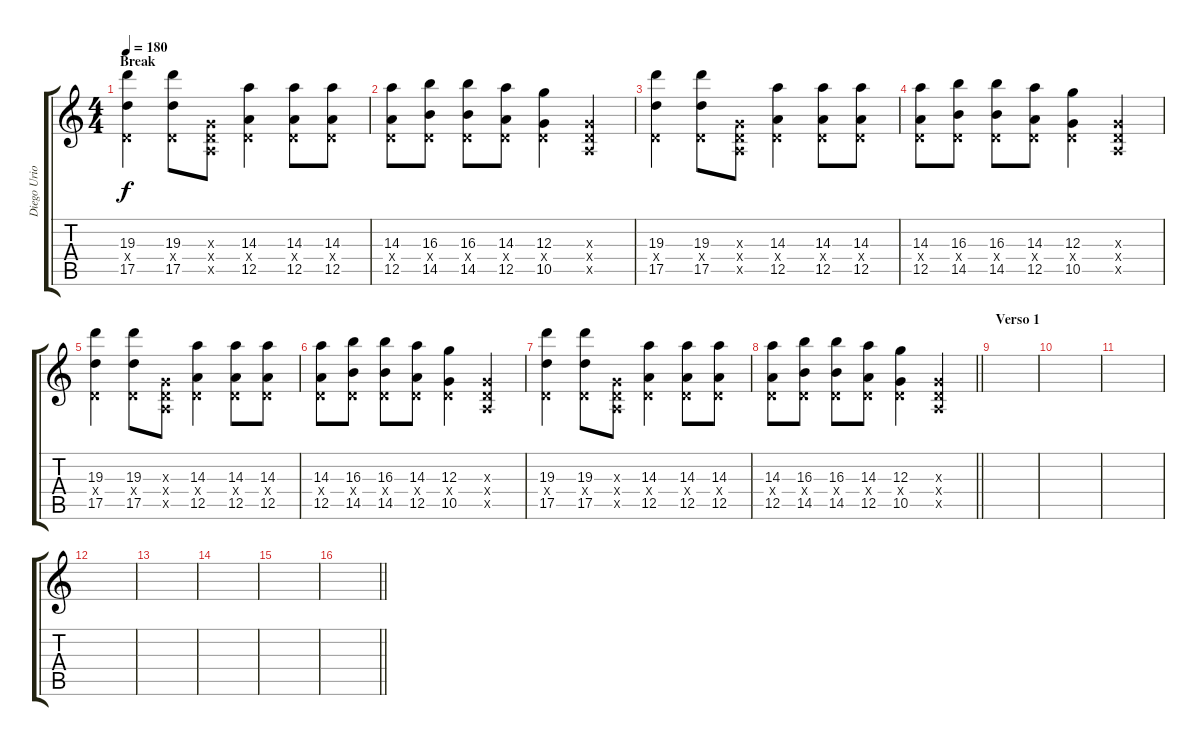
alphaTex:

\track ("Diego Urioste" "Diego Urio") {instrument overdrivenguitar}
\staff {score tabs}
\tuning (E4 B3 G3 D3 A2 E2) {hide}
\ts (4 4)
\section ("" "Break")
\tempo 180
\clef g2
\ks c
(19.3 0.4{x} 17.5).4{dy f} (19.3 0.4{x} 17.5).8 (0.3{x} 0.4{x} 0.5{x}).8 (14.3 0.4{x} 12.5).4 (14.3 0.4{x} 12.5).8 (14.3 0.4{x} 12.5).8 |
(14.3 0.4{x} 12.5).8 (16.3 0.4{x} 14.5).8 (16.3 0.4{x} 14.5).8 (14.3 0.4{x} 12.5).8 (12.3 0.4{x} 10.5).4 (0.3{x} 0.4{x} 0.5{x}).4 |
(19.3 0.4{x} 17.5).4 (19.3 0.4{x} 17.5).8 (0.3{x} 0.4{x} 0.5{x}).8 (14.3 0.4{x} 12.5).4 (14.3 0.4{x} 12.5).8 (14.3 0.4{x} 12.5).8 |
(14.3 0.4{x} 12.5).8 (16.3 0.4{x} 14.5).8 (16.3 0.4{x} 14.5).8 (14.3 0.4{x} 12.5).8 (12.3 0.4{x} 10.5).4 (0.3{x} 0.4{x} 0.5{x}).4 |
(19.3 0.4{x} 17.5).4 (19.3 0.4{x} 17.5).8 (0.3{x} 0.4{x} 0.5{x}).8 (14.3 0.4{x} 12.5).4 (14.3 0.4{x} 12.5).8 (14.3 0.4{x} 12.5).8 |
(14.3 0.4{x} 12.5).8 (16.3 0.4{x} 14.5).8 (16.3 0.4{x} 14.5).8 (14.3 0.4{x} 12.5).8 (12.3 0.4{x} 10.5).4 (0.3{x} 0.4{x} 0.5{x}).4 |
(19.3 0.4{x} 17.5).4 (19.3 0.4{x} 17.5).8 (0.3{x} 0.4{x} 0.5{x}).8 (14.3 0.4{x} 12.5).4 (14.3 0.4{x} 12.5).8 (14.3 0.4{x} 12.5).8 |
\barLineRight lightlight
(14.3 0.4{x} 12.5).8 (16.3 0.4{x} 14.5).8 (16.3 0.4{x} 14.5).8 (14.3 0.4{x} 12.5).8 (12.3 0.4{x} 10.5).4 (0.3{x} 0.4{x} 0.5{x}).4 |
\section ("" "Verso 1")
|
|
|
|
|
|
|
\barLineRight lightlight
